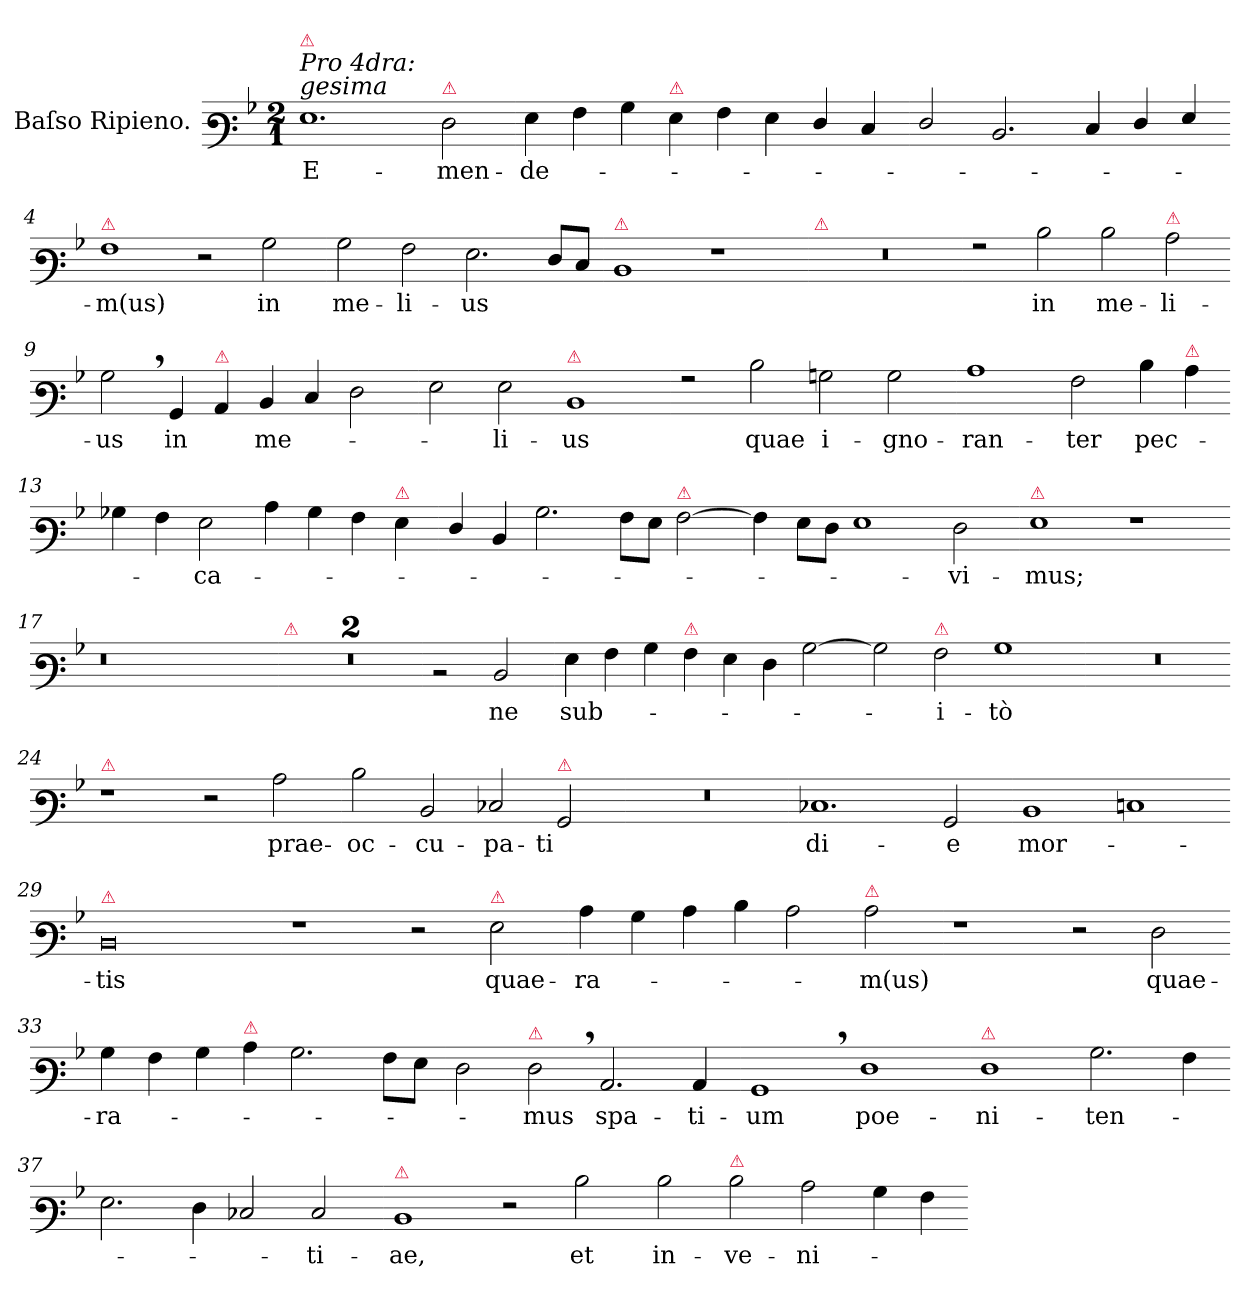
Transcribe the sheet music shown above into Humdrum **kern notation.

**kern	**text
*part1	*part1
*staff1	*staff1
*I"Baſso Ripieno.	*
*clefF3	*
*k[b-]	*
*M2/1	*
=1	=1
!LO:TX:a:i:t=Pro 4dra&colon; \ngesima	!
!LO:TX:a:color=crimson:t=⚠	!
1.G	E-
!LO:TX:a:color=crimson:t=⚠	!
2F\	-men-
=2-	=2-
4G\	-de-
4A\	.
4B-\	.
!LO:TX:a:color=crimson:t=⚠	!
4G\	.
4A\	.
4G\	.
4F/	.
4E/	.
=3-	=3-
2F/	.
2.D/	.
4E/	.
4F/	.
4G/	.
=4-	=4-
!LO:TX:a:color=crimson:t=⚠	!
1A	-m(us)
2r	.
2B-\	in
=5-	=5-
2B-\	me-
2A\	-li-
2.G\	-us
8F/L	.
8E/J	.
=6-	=6-
!LO:TX:a:color=crimson:t=⚠	!
1D	.
1r	.
=7-	=7-
!LO:TX:a:color=crimson:t=⚠	!
0r	.
=8-	=8-
2rA	.
2d\	in
2d\	me-
!LO:TX:a:color=crimson:t=⚠	!
2c\	-li-
=9-	=9-
2B-,>\	-us
4BB-/	in
!LO:TX:a:color=crimson:t=⚠	!
4C/	.
4D/	me-
4E/	.
2F\	.
=10-	=10-
2G\	.
2G\	-li-
!LO:TX:a:color=crimson:t=⚠	!
1D	-us
=11-	=11-
2rA	.
2d\	quae
2Bn\	i-
2B\	-gno-
=12-	=12-
1c	-ran-
2A\	-ter
4d\	pec-
!LO:TX:a:color=crimson:t=⚠	!
4c\	.
=13-	=13-
4B-X\	.
4A\	.
2G\	-ca-
4c\	.
4B-\	.
4A\	.
!LO:TX:a:color=crimson:t=⚠	!
4G\	.
=14-	=14-
4F/	.
4D/	.
2.B-\	.
8A\L	.
8G\J	.
!LO:TX:a:color=crimson:t=⚠	!
[2A\	.
=15-	=15-
4A!\]	.
8G\L	.
8F\J	.
1G	.
2F\	-vi-
=16-	=16-
!LO:TX:a:color=crimson:t=⚠	!
1G	-mus;
1r	.
=17-	=17-
0.r	.
=18-	=18-
!LO:TX:a:color=crimson:t=⚠	!
0r	.
=19-	=19-
0r	.
=20-	=20-
2rD	.
2D/	ne
=21-	=21-
4G\	sub-
4A\	.
4B-\	.
!LO:TX:a:color=crimson:t=⚠	!
4A\	.
4G\	.
4F\	.
[2B-\	.
=22-	=22-
2B-\]	.
!LO:TX:a:color=crimson:t=⚠	!
2A\	-i-
1B-	-tò
=23-	=23-
0r	.
=24-	=24-
!LO:TX:a:color=crimson:t=⚠	!
1r	.
2r	.
2c\	prae-
=25-	=25-
2d\	-oc-
2D/	-cu-
2E-X/	-pa-
!LO:TX:a:color=crimson:t=⚠	!
2BB-/	-ti
=26-	=26-
0r	.
=27-	=27-
1.E-X	di-
2BB-/	-e
=28-	=28-
1D	mor-
1En	.
=29-	=29-
!LO:TX:a:color=crimson:t=⚠	!
0D	-tis
=30-	=30-
1r	.
2r	.
!LO:TX:a:color=crimson:t=⚠	!
2G\	quae-
=31-	=31-
4c\	-ra-
4B-\	.
4c\	.
4d\	.
2c\	.
!LO:TX:a:color=crimson:t=⚠	!
2c\	-m(us)
=32-	=32-
1r	.
2r	.
2F\	quae-
=33-	=33-
4B-\	-ra-
4A\	.
4B-\	.
!LO:TX:a:color=crimson:t=⚠	!
4c\	.
2.B-\	.
8A\L	.
8G\J	.
=34-	=34-
2F\	.
!LO:TX:a:color=crimson:t=⚠	!
2F,>\	-mus
2.C/	spa-
4C/	-ti-
=35-	=35-
1BB-,<	-um
1F	poe-
=36-	=36-
!LO:TX:a:color=crimson:t=⚠	!
1F	-ni-
2.B-\	-ten-
4A\	.
=37-	=37-
2.G\	.
4F\	.
2E-X/	.
2E-/	-ti-
=38-	=38-
!LO:TX:a:color=crimson:t=⚠	!
1D	-ae,
2r	.
2d\	et
=39-	=39-
2d\	in-
!LO:TX:a:color=crimson:t=⚠	!
2d\	-ve-
2c\	-ni-
4B-\	.
4A\	.
=-	=-
*-	*-
